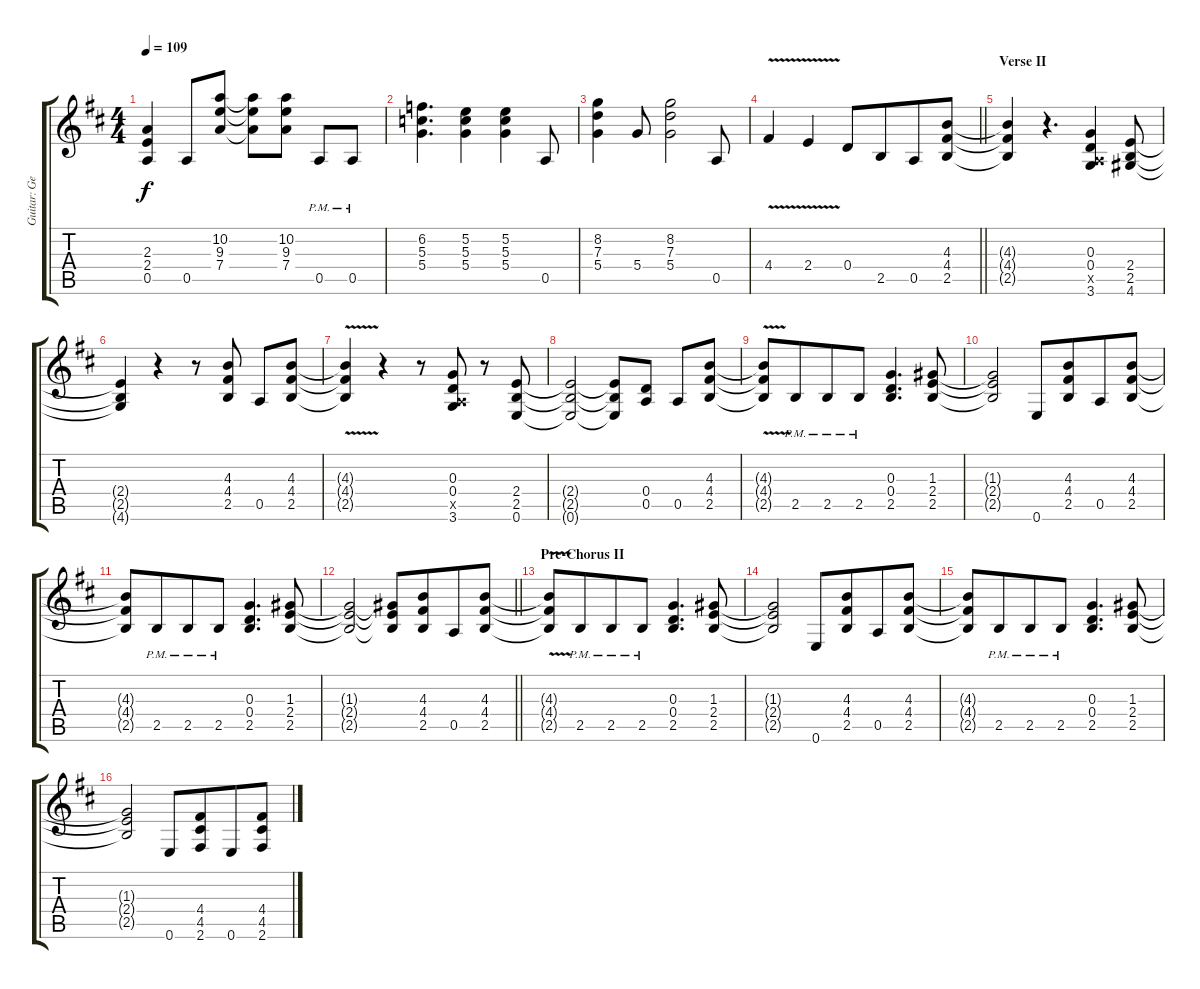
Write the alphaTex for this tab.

\track ("Guitar: George" "Guitar: Ge") {instrument distortionguitar}
\staff {score tabs}
\tuning (E4 B3 G3 D3 A2 E2) {hide}
\ts (4 4)
\tempo 109
\clef g2
\ks d
(2.3 2.4 0.5).4{dy f} 0.5.8 (10.2 9.3 7.4).8 (10.2{t} 9.3{t} 7.4{t}).8 (10.2 9.3 7.4).8 0.5{pm}.8 0.5{pm}.8 |
(6.2 5.3 5.4).4{d} (5.2 5.3 5.4).4 (5.2 5.3 5.4).4 0.5.8 |
(8.2 7.3 5.4).4 5.4.8 (8.2 7.3 5.4).2 0.5.8 |
\barLineRight lightlight
4.4{v}.4 2.4{v}.4 0.4.8 2.5.8{beam merge} 0.5.8 (4.3 4.4 2.5).8 |
\section ("" "Verse II")
(4.3{t} 4.4{t} 2.5{t}).4 r.4{d} (0.3 0.4 0.5{x} 3.6).4 (2.4 2.5 4.6).8 |
(2.4{t} 2.5{t} 4.6{t}).4 r.4 r.8 (4.3 4.4 2.5).8 0.5.8 (4.3 4.4 2.5).8 |
(4.3{v t} 4.4{v t} 2.5{v t}).4 r.4 r.8 (0.3 0.4 0.5{x} 3.6).8 r.8 (2.4 2.5 0.6).8 |
(2.4{t} 2.5{t} 0.6{t}).2 (2.4{t} 2.5{t} 0.6{t}).8 (0.4 0.5).8 0.5.8 (4.3 4.4 2.5).8 |
(4.3{v t} 4.4{v t} 2.5{v t}).8 2.5{pm}.8{beam merge} 2.5{pm}.8 2.5{pm}.8 (0.3 0.4 2.5).4{d} (1.3 2.4 2.5).8 |
(1.3{t} 2.4{t} 2.5{t}).2 0.6.8 (4.3 4.4 2.5).8{beam merge} 0.5.8 (4.3 4.4 2.5).8 |
(4.3{t} 4.4{t} 2.5{t}).8 2.5{pm}.8{beam merge} 2.5{pm}.8 2.5{pm}.8 (0.3 0.4 2.5).4{d} (1.3 2.4 2.5).8 |
\barLineRight lightlight
(1.3{t} 2.4{t} 2.5{t}).2 (1.3{t} 2.4{t} 2.5{t}).8 (4.3 4.4 2.5).8{beam merge} 0.5.8 (4.3 4.4 2.5).8 |
\section ("" "Pre-Chorus II")
(4.3{v t} 4.4{v t} 2.5{v t}).8 2.5{pm}.8{beam merge} 2.5{pm}.8 2.5{pm}.8 (0.3 0.4 2.5).4{d} (1.3 2.4 2.5).8 |
(1.3{t} 2.4{t} 2.5{t}).2 0.6.8 (4.3 4.4 2.5).8{beam merge} 0.5.8 (4.3 4.4 2.5).8 |
(4.3{t} 4.4{t} 2.5{t}).8 2.5{pm}.8{beam merge} 2.5{pm}.8 2.5{pm}.8 (0.3 0.4 2.5).4{d} (1.3 2.4 2.5).8 |
(1.3{t} 2.4{t} 2.5{t}).2 0.6.8 (4.4 4.5 2.6).8{beam merge} 0.6.8 (4.4 4.5 2.6).8
